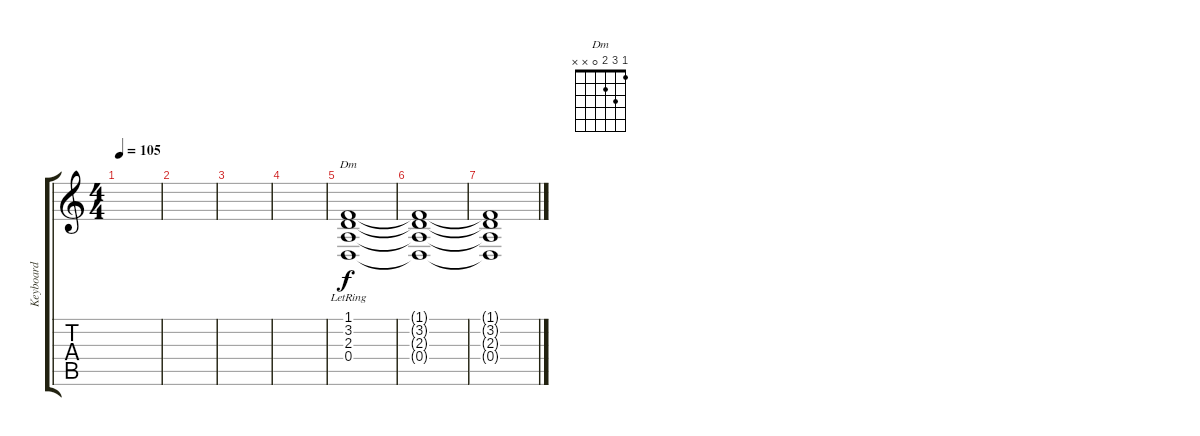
\track ("Keyboard" "Keyboard") {instrument tremolostrings}
\staff {score tabs}
\tuning (E4 B3 G3 D3 A2 E2) {hide}
\chord ("Dm" 1 3 2 0 x x)
\ts (4 4)
\tempo 105
\clef g2
\ks c
|
|
|
|
(1.1{lr} 3.2{lr} 2.3{lr} 0.4{lr}).1{ch "Dm"} |
(1.1{t} 3.2{t} 2.3{t} 0.4{t}).1 |
(1.1{t} 3.2{t} 2.3{t} 0.4{t}).1
